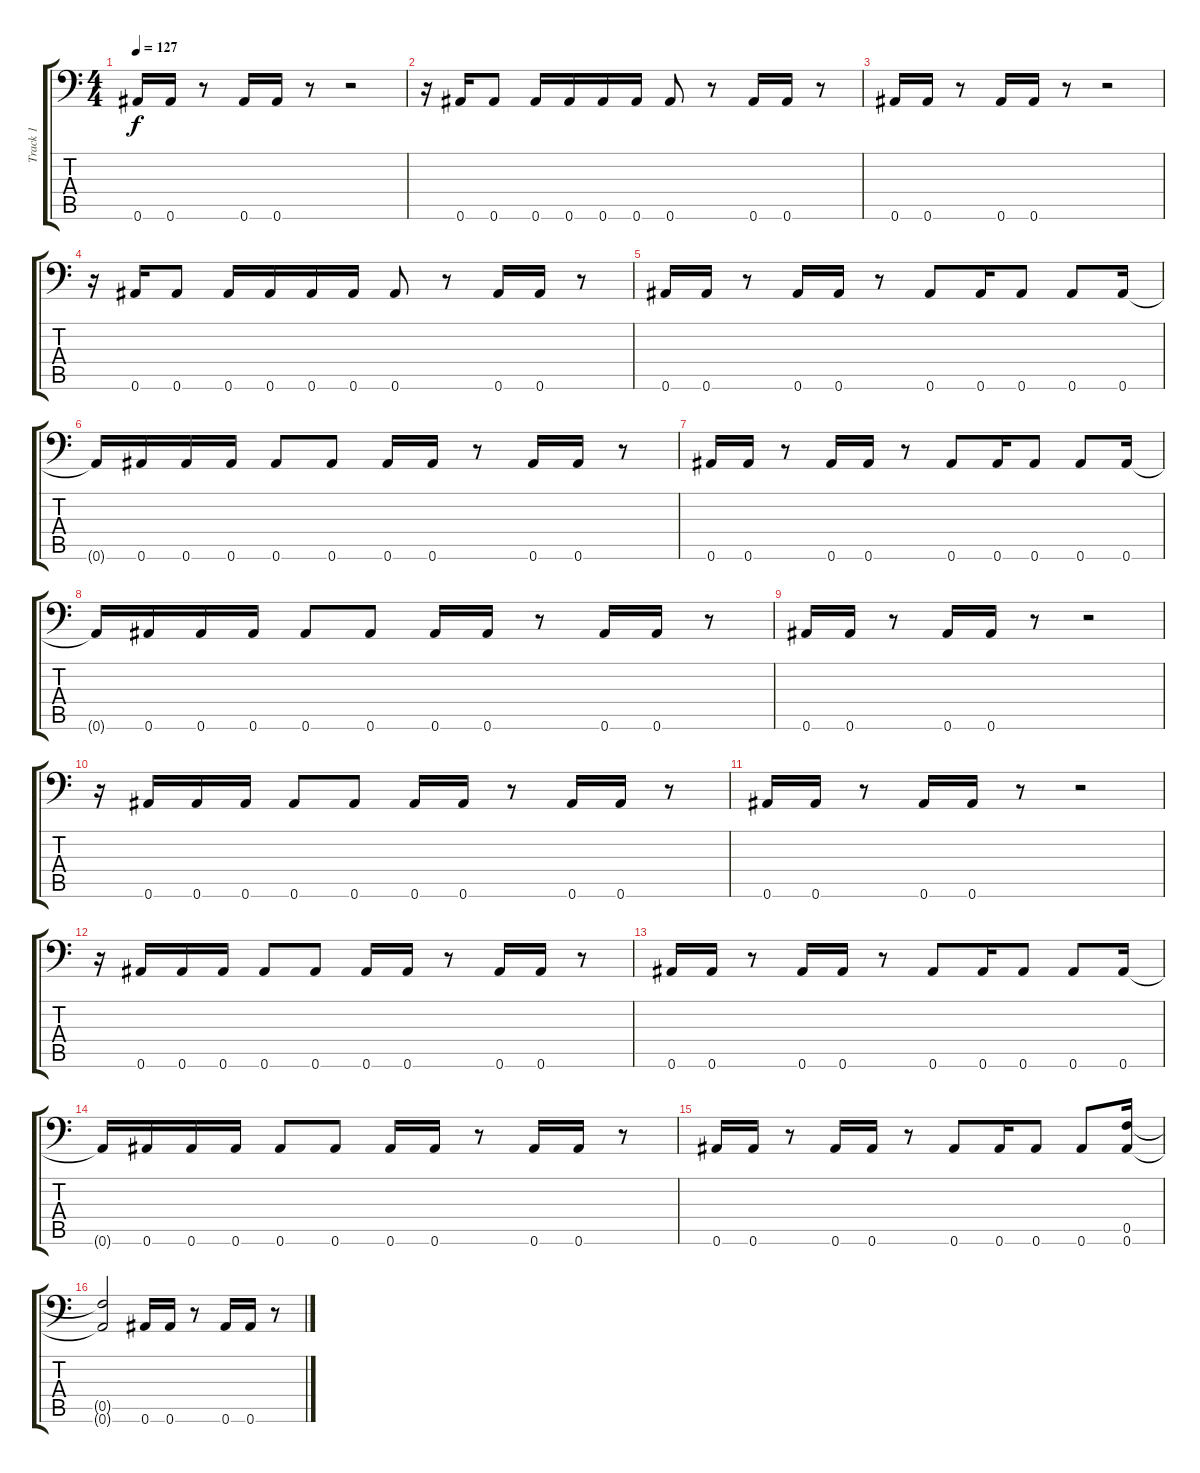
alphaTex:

\track ("Track 1" "Track 1") {instrument distortionguitar}
\staff {score tabs}
\tuning (C4 G3 Eb3 Bb2 F2 Bb1) {hide}
\ts (4 4)
\tempo 127
\clef f4
\ks c
0.6.16{dy f} 0.6.16 r.8 0.6.16 0.6.16 r.8 r.2 |
r.16 0.6.16 0.6.8 0.6.16 0.6.16 0.6.16 0.6.16 0.6.8 r.8 0.6.16 0.6.16 r.8 |
0.6.16 0.6.16 r.8 0.6.16 0.6.16 r.8 r.2 |
r.16 0.6.16 0.6.8 0.6.16 0.6.16 0.6.16 0.6.16 0.6.8 r.8 0.6.16 0.6.16 r.8 |
0.6.16 0.6.16 r.8 0.6.16 0.6.16 r.8 0.6.8 0.6.16 0.6.8 0.6.8 0.6.16 |
0.6{t}.16 0.6.16 0.6.16 0.6.16 0.6.8 0.6.8 0.6.16 0.6.16 r.8 0.6.16 0.6.16 r.8 |
0.6.16 0.6.16 r.8 0.6.16 0.6.16 r.8 0.6.8 0.6.16 0.6.8 0.6.8 0.6.16 |
0.6{t}.16 0.6.16 0.6.16 0.6.16 0.6.8 0.6.8 0.6.16 0.6.16 r.8 0.6.16 0.6.16 r.8 |
0.6.16 0.6.16 r.8 0.6.16 0.6.16 r.8 r.2 |
r.16 0.6.16 0.6.16 0.6.16 0.6.8 0.6.8 0.6.16 0.6.16 r.8 0.6.16 0.6.16 r.8 |
0.6.16 0.6.16 r.8 0.6.16 0.6.16 r.8 r.2 |
r.16 0.6.16 0.6.16 0.6.16 0.6.8 0.6.8 0.6.16 0.6.16 r.8 0.6.16 0.6.16 r.8 |
0.6.16 0.6.16 r.8 0.6.16 0.6.16 r.8 0.6.8 0.6.16 0.6.8 0.6.8 0.6.16 |
0.6{t}.16 0.6.16 0.6.16 0.6.16 0.6.8 0.6.8 0.6.16 0.6.16 r.8 0.6.16 0.6.16 r.8 |
0.6.16 0.6.16 r.8 0.6.16 0.6.16 r.8 0.6.8 0.6.16 0.6.8 0.6.8 (0.5 0.6).16 |
(0.5{t} 0.6{t}).2 0.6.16 0.6.16 r.8 0.6.16 0.6.16 r.8
